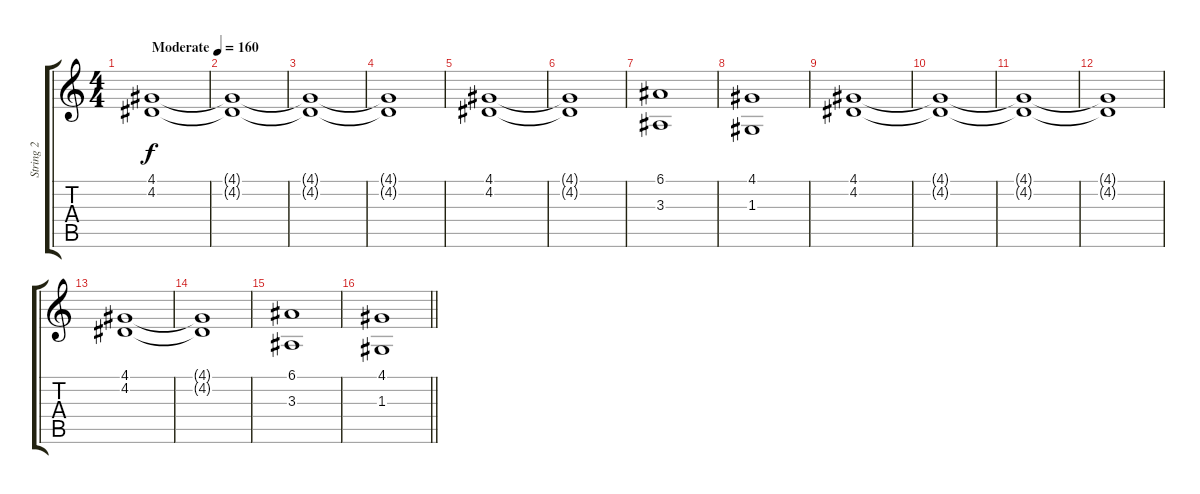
\track ("String 2" "String 2") {instrument stringensemble2}
\staff {score tabs}
\tuning (E4 B3 G3 D3 A2 E2) {hide}
\ts (4 4)
\tempo (160 "Moderate")
\clef g2
\ks c
(4.1 4.2).1{dy f instrument stringensemble2} |
(4.1{t} 4.2{t}).1 |
(4.1{t} 4.2{t}).1 |
(4.1{t} 4.2{t}).1 |
(4.1 4.2).1 |
(4.1{t} 4.2{t}).1 |
(6.1 3.3).1 |
(4.1 1.3).1 |
(4.1 4.2).1 |
(4.1{t} 4.2{t}).1 |
(4.1{t} 4.2{t}).1 |
(4.1{t} 4.2{t}).1 |
(4.1 4.2).1 |
(4.1{t} 4.2{t}).1 |
(6.1 3.3).1 |
\barLineRight lightlight
(4.1 1.3).1
